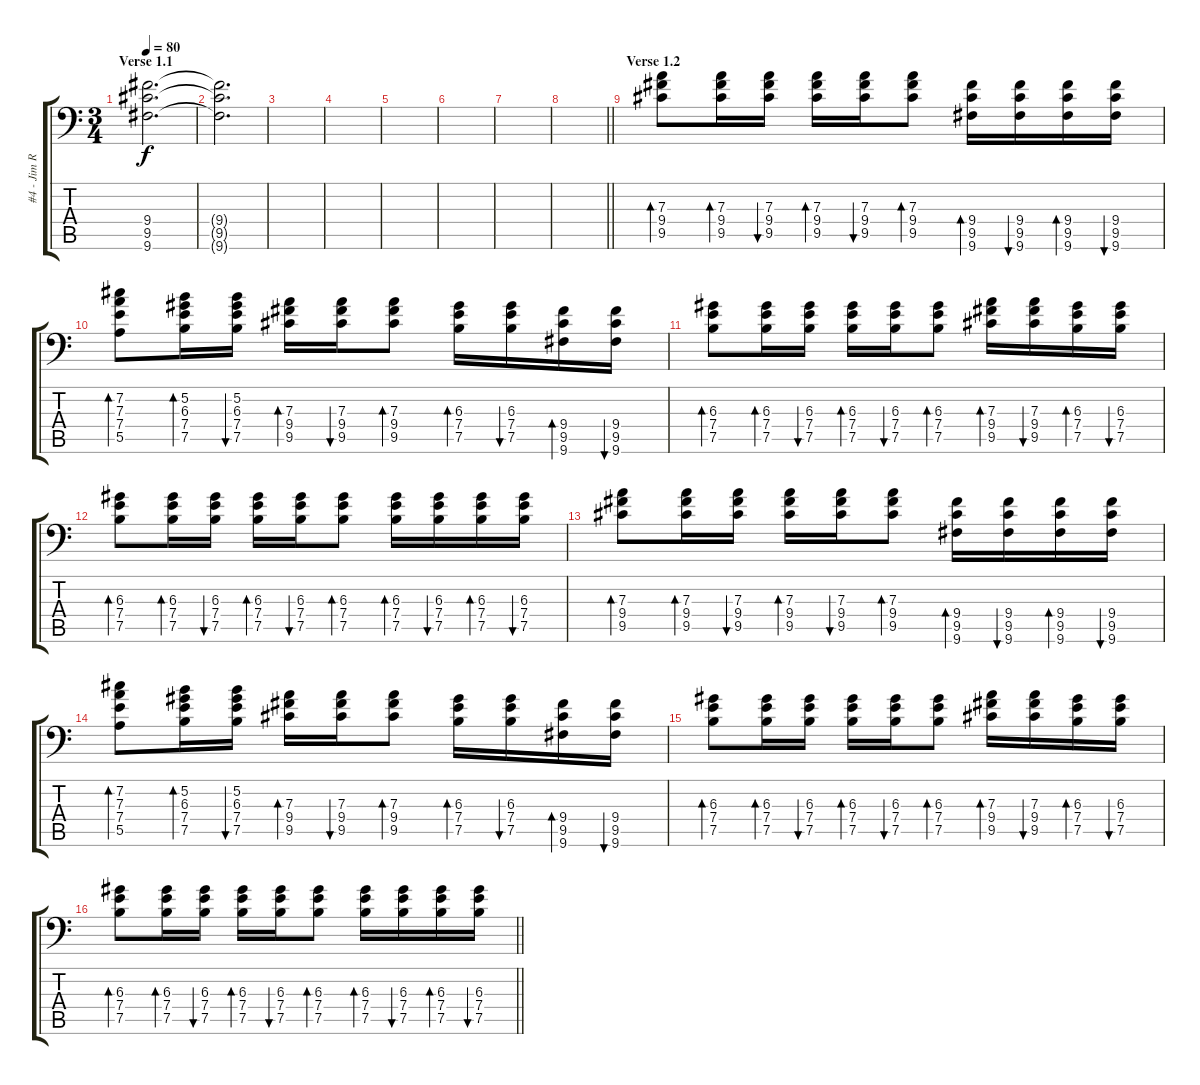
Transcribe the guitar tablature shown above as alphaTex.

\track ("#4 - Jim Root" "#4 - Jim R") {instrument overdrivenguitar}
\staff {score tabs}
\tuning (B3 Gb3 D3 A2 E2 A1) {hide}
\ts (3 4)
\section ("" "Verse 1.1")
\tempo 80
\clef f4
\ks c
(9.4 9.5 9.6).2{d dy f volume 0} |
(9.4{t} 9.5{t} 9.6{t}).2{d} |
|
|
|
|
|
\barLineRight lightlight
|
\section ("" "Verse 1.2")
(7.3 9.4 9.5).8{bd 120 volume 9 instrument acousticguitarsteel} (7.3 9.4 9.5).16{bd 120} (7.3 9.4 9.5).16{bu 120} (7.3 9.4 9.5).16{bd 120} (7.3 9.4 9.5).16{bu 120} (7.3 9.4 9.5).8{bd 120} (9.4 9.5 9.6).16{bd 120} (9.4 9.5 9.6).16{bu 120} (9.4 9.5 9.6).16{bd 120} (9.4 9.5 9.6).16{bu 120} |
(7.2 7.3 7.4 5.5).8{bd 120} (5.2 6.3 7.4 7.5).16{bd 120} (5.2 6.3 7.4 7.5).16{bu 120} (7.3 9.4 9.5).16{bd 120} (7.3 9.4 9.5).16{bu 120} (7.3 9.4 9.5).8{bd 120} (6.3 7.4 7.5).16{bd 120} (6.3 7.4 7.5).16{bu 120} (9.4 9.5 9.6).16{bd 120} (9.4 9.5 9.6).16{bu 120} |
(6.3 7.4 7.5).8{bd 120} (6.3 7.4 7.5).16{bd 120} (6.3 7.4 7.5).16{bu 120} (6.3 7.4 7.5).16{bd 120} (6.3 7.4 7.5).16{bu 120} (6.3 7.4 7.5).8{bd 120} (7.3 9.4 9.5).16{bd 120} (7.3 9.4 9.5).16{bu 120} (6.3 7.4 7.5).16{bd 120} (6.3 7.4 7.5).16{bu 120} |
(6.3 7.4 7.5).8{bd 120} (6.3 7.4 7.5).16{bd 120} (6.3 7.4 7.5).16{bu 120} (6.3 7.4 7.5).16{bd 120} (6.3 7.4 7.5).16{bu 120} (6.3 7.4 7.5).8{bd 120} (6.3 7.4 7.5).16{bd 120} (6.3 7.4 7.5).16{bu 120} (6.3 7.4 7.5).16{bd 120} (6.3 7.4 7.5).16{bu 120} |
(7.3 9.4 9.5).8{bd 120 volume 9 instrument acousticguitarsteel} (7.3 9.4 9.5).16{bd 120} (7.3 9.4 9.5).16{bu 120} (7.3 9.4 9.5).16{bd 120} (7.3 9.4 9.5).16{bu 120} (7.3 9.4 9.5).8{bd 120} (9.4 9.5 9.6).16{bd 120} (9.4 9.5 9.6).16{bu 120} (9.4 9.5 9.6).16{bd 120} (9.4 9.5 9.6).16{bu 120} |
(7.2 7.3 7.4 5.5).8{bd 120} (5.2 6.3 7.4 7.5).16{bd 120} (5.2 6.3 7.4 7.5).16{bu 120} (7.3 9.4 9.5).16{bd 120} (7.3 9.4 9.5).16{bu 120} (7.3 9.4 9.5).8{bd 120} (6.3 7.4 7.5).16{bd 120} (6.3 7.4 7.5).16{bu 120} (9.4 9.5 9.6).16{bd 120} (9.4 9.5 9.6).16{bu 120} |
(6.3 7.4 7.5).8{bd 120} (6.3 7.4 7.5).16{bd 120} (6.3 7.4 7.5).16{bu 120} (6.3 7.4 7.5).16{bd 120} (6.3 7.4 7.5).16{bu 120} (6.3 7.4 7.5).8{bd 120} (7.3 9.4 9.5).16{bd 120} (7.3 9.4 9.5).16{bu 120} (6.3 7.4 7.5).16{bd 120} (6.3 7.4 7.5).16{bu 120} |
\barLineRight lightlight
(6.3 7.4 7.5).8{bd 120} (6.3 7.4 7.5).16{bd 120} (6.3 7.4 7.5).16{bu 120} (6.3 7.4 7.5).16{bd 120} (6.3 7.4 7.5).16{bu 120} (6.3 7.4 7.5).8{bd 120} (6.3 7.4 7.5).16{bd 120} (6.3 7.4 7.5).16{bu 120} (6.3 7.4 7.5).16{bd 120} (6.3 7.4 7.5).16{bu 120}
